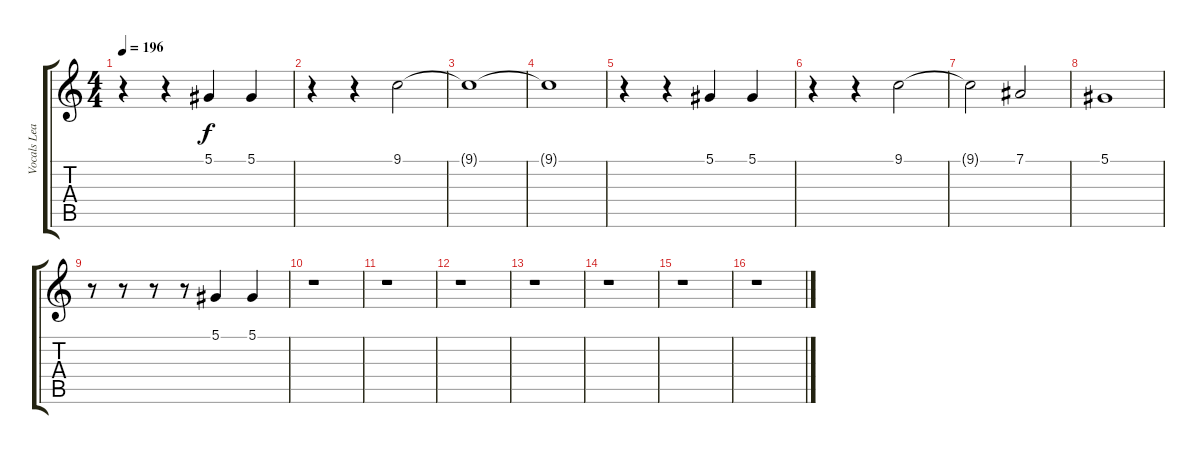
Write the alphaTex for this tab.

\track ("Vocals Lead" "Vocals Lea") {instrument altosax}
\staff {score tabs}
\tuning (Eb4 Bb3 Gb3 Db3 Ab2 Db2) {hide}
\ts (4 4)
\tempo 196
\clef g2
\ks c
r.4{dy f} r.4 5.1.4 5.1.4 |
r.4 r.4 9.1.2 |
9.1{t}.1 |
9.1{t}.1 |
r.4 r.4 5.1.4 5.1.4 |
r.4 r.4 9.1.2 |
9.1{t}.2 7.1.2 |
5.1.1 |
r.8 r.8 r.8 r.8 5.1.4 5.1.4 |
r.1 |
r.1 |
r.1 |
r.1 |
r.1 |
r.1 |
r.1
